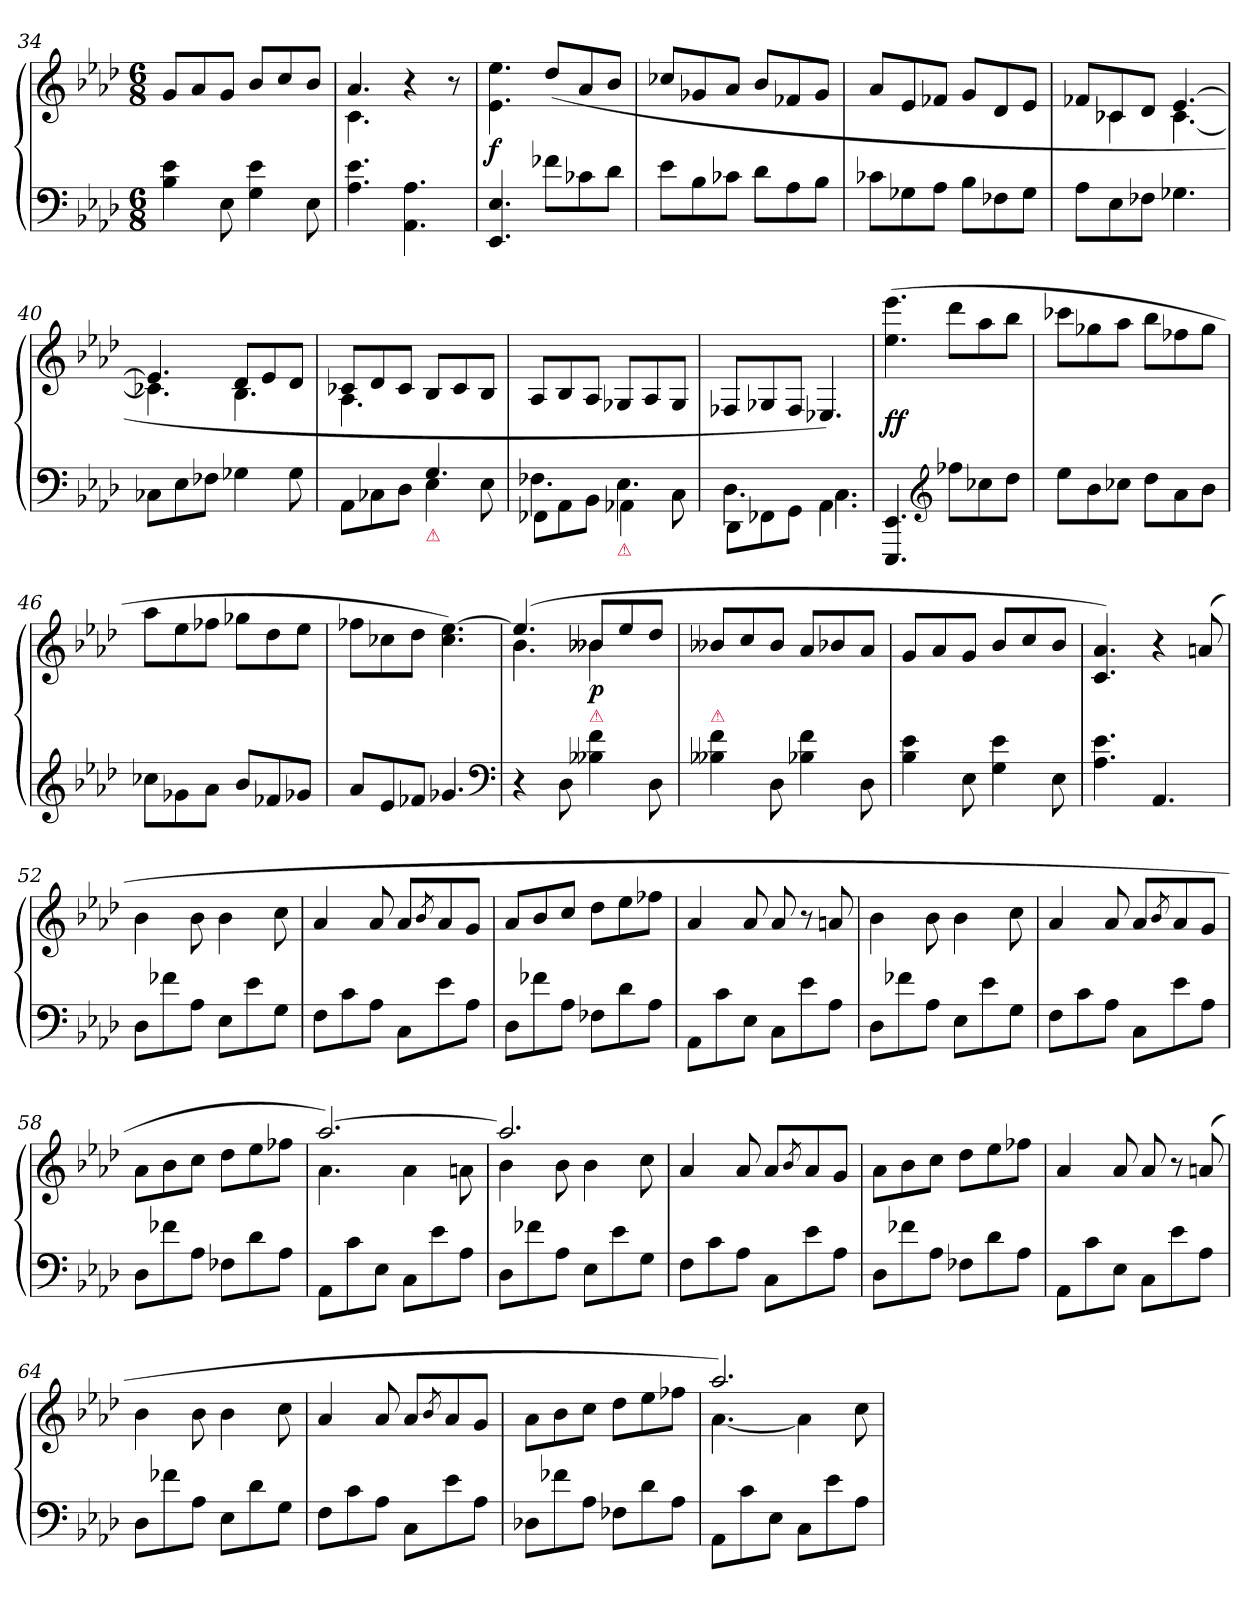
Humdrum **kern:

**kern	**kern	**dynam
*part1	*part1	*part1
*staff2	*staff1	*staff1/2
*clefF4	*clefG2	*
*k[b-e-a-d-]	*k[b-e-a-d-]	*
*M6/8	*M6/8	*
=34	=34	=34
4B- 4e-	8gL	.
.	8a-	.
8E-	8gJ	.
4G 4e-	8b-/L	.
.	8cc	.
8E-	8b-J	.
=35	=35	=35
*	*^	*
4.A- 4.e-	4.a-	4.c	.
4.AA- 4.A-	4r	4.ryy	.
.	8r	.	.
*	*v	*v	*
=36	=36	=36
4.EE- 4.E-	4.e-\ 4.ee-\	f
8f-XL	(>8dd-L	.
8c-X	8a-	.
8d-\J	8b-/J	.
=37	=37	=37
8e-\L	8cc-X/L	.
8B-\	8g-X/	.
8c-XJ	8a-J	.
8d-\L	8b-/L	.
8A-\	8f-X/	.
8B-\J	8g-/J	.
=38	=38	=38
8c-XL	8a-L	.
8G-X	8e-	.
8A-J	8f-XJ	.
8B-L	8gL	.
8F-X	8d-	.
8G-J	8e-J	.
=39	=39	=39
*	*^	*
8A-L	8f-XL	8ryy	.
8E-	8c-X	4c-X	.
8F-XJ	8d-J	.	.
4.G-X	[4.e-	[4.c-	.
=40	=40	=40	=40
8C-XL	4.e-]	4.c-X]	.
8E-	.	.	.
8F-XJ	.	.	.
4G-X	8d-L	4.B-	.
.	8e-	.	.
8G-	8d-J	.	.
=41	=41	=41	=41
*^	*	*	*
4.ryy	8AA-\L	8c-XL	4.A-	.
.	8C-X	8d-	.	.
.	8D-J	8c-J	.	.
!LO:TX:b:color=crimson:t=⚠	!	!	!	!
4.G	4E-	8B-/L	4.ryy	.
.	.	8c-/	.	.
.	8E-	8B-/J	.	.
*	*	*v	*v	*
=42	=42	=42	=42
4.F-X\	8FF-X\L	8A-/L	.
.	8AA-\	8B-/	.
.	8BB-\J	8A-/J	.
!LO:TX:b:color=crimson:t=⚠	!	!	!
4.E-\	4AA-X\	8G-XL	.
.	.	8A-/	.
.	8C\	8G-/J	.
=43	=43	=43	=43
4.D-\	8DD-L	8F-XL	.
.	8FF-X	8G-X	.
.	8GGJ	8F-/J	.
4.AA-\	4.C	4.E-X)	.
*v	*v	*	*
=44	=44	=44
4.EEE- 4.EE-	(>4.ee- 4.eee-	ff
*clefG2	*	*
8ff-XL	8ddd-L	.
8cc-X	8aa-	.
8dd-J	8bb-J	.
=45	=45	=45
8ee-L	8ccc-XL	.
8b-	8gg-X	.
8cc-XJ	8aa-J	.
8dd-L	8bb-L	.
8a-	8ff-X	.
8b-J	8gg-J	.
=46	=46	=46
8cc-X\L	8aa-L	.
8g-X	8ee-	.
8a-J	8ff-XJ	.
8b-L	8gg-XL	.
8f-X	8dd-	.
8g-XJ	8ee-J	.
=47	=47	=47
8a-L	8ff-XL	.
8e-	8cc-X	.
8f-XJ	8dd-J	.
4.g-X	4.cc- [4.ee-)	.
*clefF4	*	*
=48	=48	=48
*	*^	*
4r	(>4.ee-]	4.b-	.
8D-	.	.	.
!LO:TX:a:color=crimson:t=⚠	!	!	!
4B--X 4f	8b--XL	4b--X	p
.	8ee-	.	.
8D-	8dd-J	8ryy	.
=49	=49	=49	=49
!LO:TX:a:color=crimson:t=⚠	!	!	!
*	*v	*v	*
4B--X 4f	8b--X/L	.
.	8cc	.
8D-	8b--J	.
4B-X 4f	8a-L	.
.	8b-X	.
8D-	8a-J	.
=50	=50	=50
4B- 4e-	8gL	.
.	8a-	.
8E-	8gJ	.
4G 4e-	8b-/L	.
.	8cc	.
8E-	8b-J	.
=51	=51	=51
4.A- 4.e-	4.c 4.a-)	.
4.AA-/	4r	.
.	(>8an	.
=52	=52	=52
8D-L	4b-	.
8f-X	.	.
8A-J	8b-	.
8E-L	4b-	.
8e-	.	.
8GJ	8cc	.
=53	=53	=53
8FL	4a-	.
8c	.	.
8A-J	8a-	.
8CL	8a-L	.
.	8qb-/	.
8e-	8a-	.
8A-J	8gJ	.
=54	=54	=54
8D-L	8a-/L	.
8f-X	8b-	.
8A-J	8ccJ	.
8F-XL	8dd-L	.
8d-	8ee-	.
8A-J	8ff-XJ	.
=55	=55	=55
8AA-L	4a-	.
8c	.	.
8E-J	8a-	.
8CL	8a-	.
8e-	8r	.
8A-J	8an	.
=56	=56	=56
8D-L	4b-	.
8f-X	.	.
8A-J	8b-	.
8E-L	4b-	.
8e-	.	.
8GJ	8cc	.
=57	=57	=57
8FL	4a-	.
8c	.	.
8A-J	8a-	.
8CL	8a-L	.
.	8qb-/	.
8e-	8a-	.
8A-J	8gJ	.
=58	=58	=58
8D-L	8a-L	.
8f-X	8b-	.
8A-J	8ccJ	.
8F-XL	8dd-L	.
8d-	8ee-	.
8A-J	8ff-XJ	.
=59	=59	=59
*	*^	*
8AA-L	[2.aa-)	4.a-	.
8c	.	.	.
8E-J	.	.	.
8CL	.	4a-	.
8e-	.	.	.
8A-J	.	8an	.
=60	=60	=60	=60
8D-L	2.aa-]	4b-	.
8f-X	.	.	.
8A-J	.	8b-	.
8E-L	.	4b-	.
8e-	.	.	.
8GJ	.	8cc	.
*	*v	*v	*
=61	=61	=61
8FL	4a-	.
8c	.	.
8A-J	8a-	.
8CL	8a-L	.
.	8qb-	.
8e-	8a-	.
8A-J	8gJ	.
=62	=62	=62
8D-L	8a-L	.
8f-X	8b-	.
8A-J	8ccJ	.
8F-XL	8dd-L	.
8d-	8ee-	.
8A-J	8ff-XJ	.
=63	=63	=63
8AA-L	4a-	.
8c	.	.
8E-J	8a-	.
8CL	8a-	.
8e-	8r	.
8A-J	(>8an	.
=64	=64	=64
8D-L	4b-	.
8f-X	.	.
8A-J	8b-	.
8E-L	4b-	.
8d-	.	.
8GJ	8cc	.
=65	=65	=65
8FL	4a-	.
8c	.	.
8A-J	8a-	.
8CL	8a-L	.
.	8qb-	.
8e-	8a-	.
8A-J	8gJ	.
=66	=66	=66
8D-XL	8a-L	.
8f-X	8b-	.
8A-J	8ccJ	.
8F-XL	8dd-L	.
8d-	8ee-	.
8A-J	8ff-XJ	.
=67	=67	=67
*	*^	*
8AA-L	2.aa-)	[4.a-	.
8c	.	.	.
8E-J	.	.	.
8CL	.	4a-]	.
8e-	.	.	.
8A-J	.	8cc	.
*	*v	*v	*
=	=	=
*-	*-	*-
